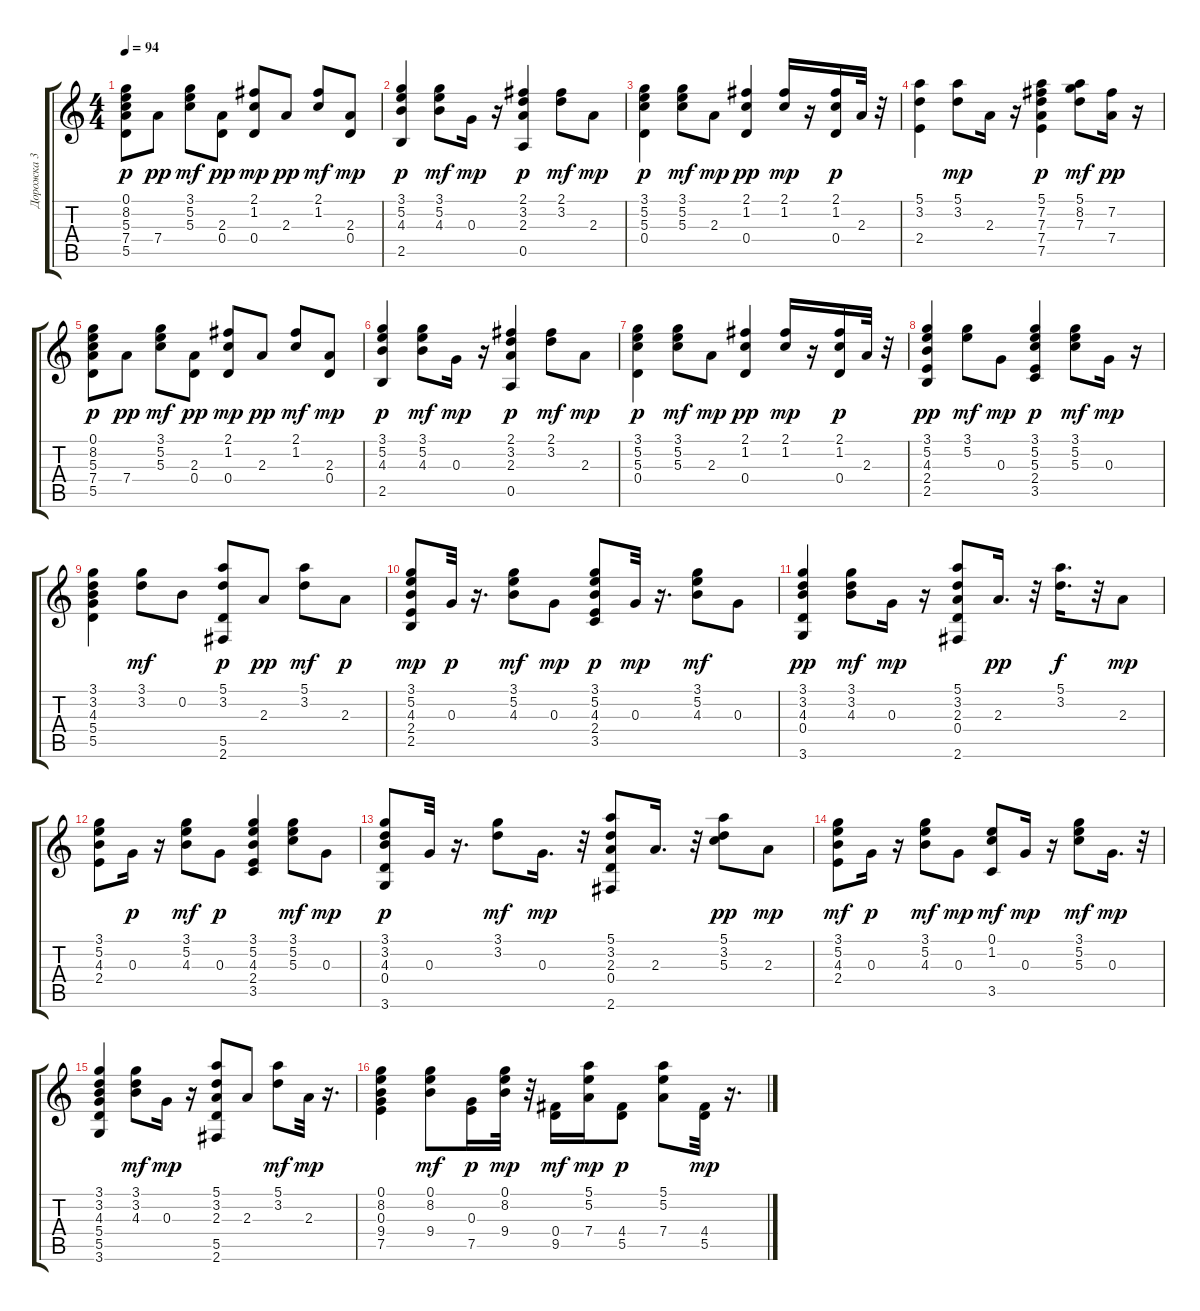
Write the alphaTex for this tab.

\track ("Дорожка 3" "Дорожка 3") {instrument acousticguitarnylon}
\staff {score tabs}
\tuning (E4 B3 G3 D3 A2 E2) {hide}
\ts (4 4)
\tempo 94
\clef g2
\ks c
(0.1 8.2 5.3 7.4 5.5).8{dy p} 7.4.8{dy pp} (3.1 5.2 5.3).8{dy mf} (2.3 0.4).8{dy pp} (2.1 1.2 0.4).8{dy mp} 2.3.8{dy pp} (2.1 1.2).8{dy mf} (2.3 0.4).8{dy mp} |
(3.1 5.2 4.3 2.5).4{dy p} (3.1 5.2 4.3).8{dy mf} 0.3.16{dy mp} r.16 (2.1 3.2 2.3 0.5).4{dy p} (2.1 3.2).8{dy mf} 2.3.8{dy mp} |
(3.1 5.2 5.3 0.4).4{dy p} (3.1 5.2 5.3).8{dy mf} 2.3.8{dy mp} (2.1 1.2 0.4).4{dy pp} (2.1 1.2).16{dy mp} r.16 (2.1 1.2 0.4).16{dy p} 2.3.32 r.32 |
(5.1 3.2 2.4).4 (5.1 3.2).8{dy mp} 2.3.16 r.16 (5.1 7.2 7.3 7.4 7.5).4{dy p} (5.1 8.2 7.3).8{dy mf} (7.2 7.4).16{dy pp} r.16 |
(0.1 8.2 5.3 7.4 5.5).8{dy p} 7.4.8{dy pp} (3.1 5.2 5.3).8{dy mf} (2.3 0.4).8{dy pp} (2.1 1.2 0.4).8{dy mp} 2.3.8{dy pp} (2.1 1.2).8{dy mf} (2.3 0.4).8{dy mp} |
(3.1 5.2 4.3 2.5).4{dy p} (3.1 5.2 4.3).8{dy mf} 0.3.16{dy mp} r.16 (2.1 3.2 2.3 0.5).4{dy p} (2.1 3.2).8{dy mf} 2.3.8{dy mp} |
(3.1 5.2 5.3 0.4).4{dy p} (3.1 5.2 5.3).8{dy mf} 2.3.8{dy mp} (2.1 1.2 0.4).4{dy pp} (2.1 1.2).16{dy mp} r.16 (2.1 1.2 0.4).16{dy p} 2.3.32 r.32 |
(3.1 5.2 4.3 2.4 2.5).4{dy pp} (3.1 5.2).8{dy mf} 0.3.8{dy mp} (3.1 5.2 5.3 2.4 3.5).4{dy p} (3.1 5.2 5.3).8{dy mf} 0.3.16{dy mp} r.16 |
(3.1 3.2 4.3 5.4 5.5).4 (3.1 3.2).8{dy mf} 0.2.8 (5.1 3.2 5.5 2.6).8{dy p} 2.3.8{dy pp} (5.1 3.2).8{dy mf} 2.3.8{dy p} |
(3.1 5.2 4.3 2.4 2.5).8{dy mp} 0.3.32{dy p} r.16{d} (3.1 5.2 4.3).8{dy mf} 0.3.8{dy mp} (3.1 5.2 4.3 2.4 3.5).8{dy p} 0.3.32{dy mp} r.16{d} (3.1 5.2 4.3).8{dy mf} 0.3.8 |
(3.1 3.2 4.3 0.4 3.6).4{dy pp} (3.1 3.2 4.3).8{dy mf} 0.3.16{dy mp} r.16 (5.1 3.2 2.3 0.4 2.6).8 2.3.16{d dy pp} r.32 (5.1 3.2).16{d dy f} r.32 2.3.8{dy mp} |
(3.1 5.2 4.3 2.4).8 0.3.16{dy p} r.16 (3.1 5.2 4.3).8{dy mf} 0.3.8{dy p} (3.1 5.2 4.3 2.4 3.5).4 (3.1 5.2 5.3).8{dy mf} 0.3.8{dy mp} |
(3.1 3.2 4.3 0.4 3.6).8{dy p} 0.3.32 r.16{d} (3.1 3.2).8{dy mf} 0.3.16{d dy mp} r.32 (5.1 3.2 2.3 0.4 2.6).8 2.3.16{d} r.32 (5.1 3.2 5.3).8{dy pp} 2.3.8{dy mp} |
(3.1 5.2 4.3 2.4).8{dy mf} 0.3.16{dy p} r.16 (3.1 5.2 4.3).8{dy mf} 0.3.8{dy mp} (0.1 1.2 3.5).8{dy mf} 0.3.16{dy mp} r.16 (3.1 5.2 5.3).8{dy mf} 0.3.16{d dy mp} r.32 |
(3.1 3.2 4.3 5.4 5.5 3.6).4 (3.1 3.2 4.3).8{dy mf} 0.3.16{dy mp} r.16 (5.1 3.2 2.3 5.5 2.6).8 2.3.8 (5.1 3.2).8{dy mf} 2.3.32{dy mp} r.16{d} |
(0.1 8.2 0.3 9.4 7.5).4 (0.1 8.2 9.4).8{dy mf} (0.3 7.5).16{dy p} (0.1 8.2 9.4).32{dy mp} r.32 (0.4 9.5).16{dy mf} (5.1 5.2 7.4).16{dy mp} (4.4 5.5).8{dy p} (5.1 5.2 7.4).8 (4.4 5.5).32{dy mp} r.16{d}
